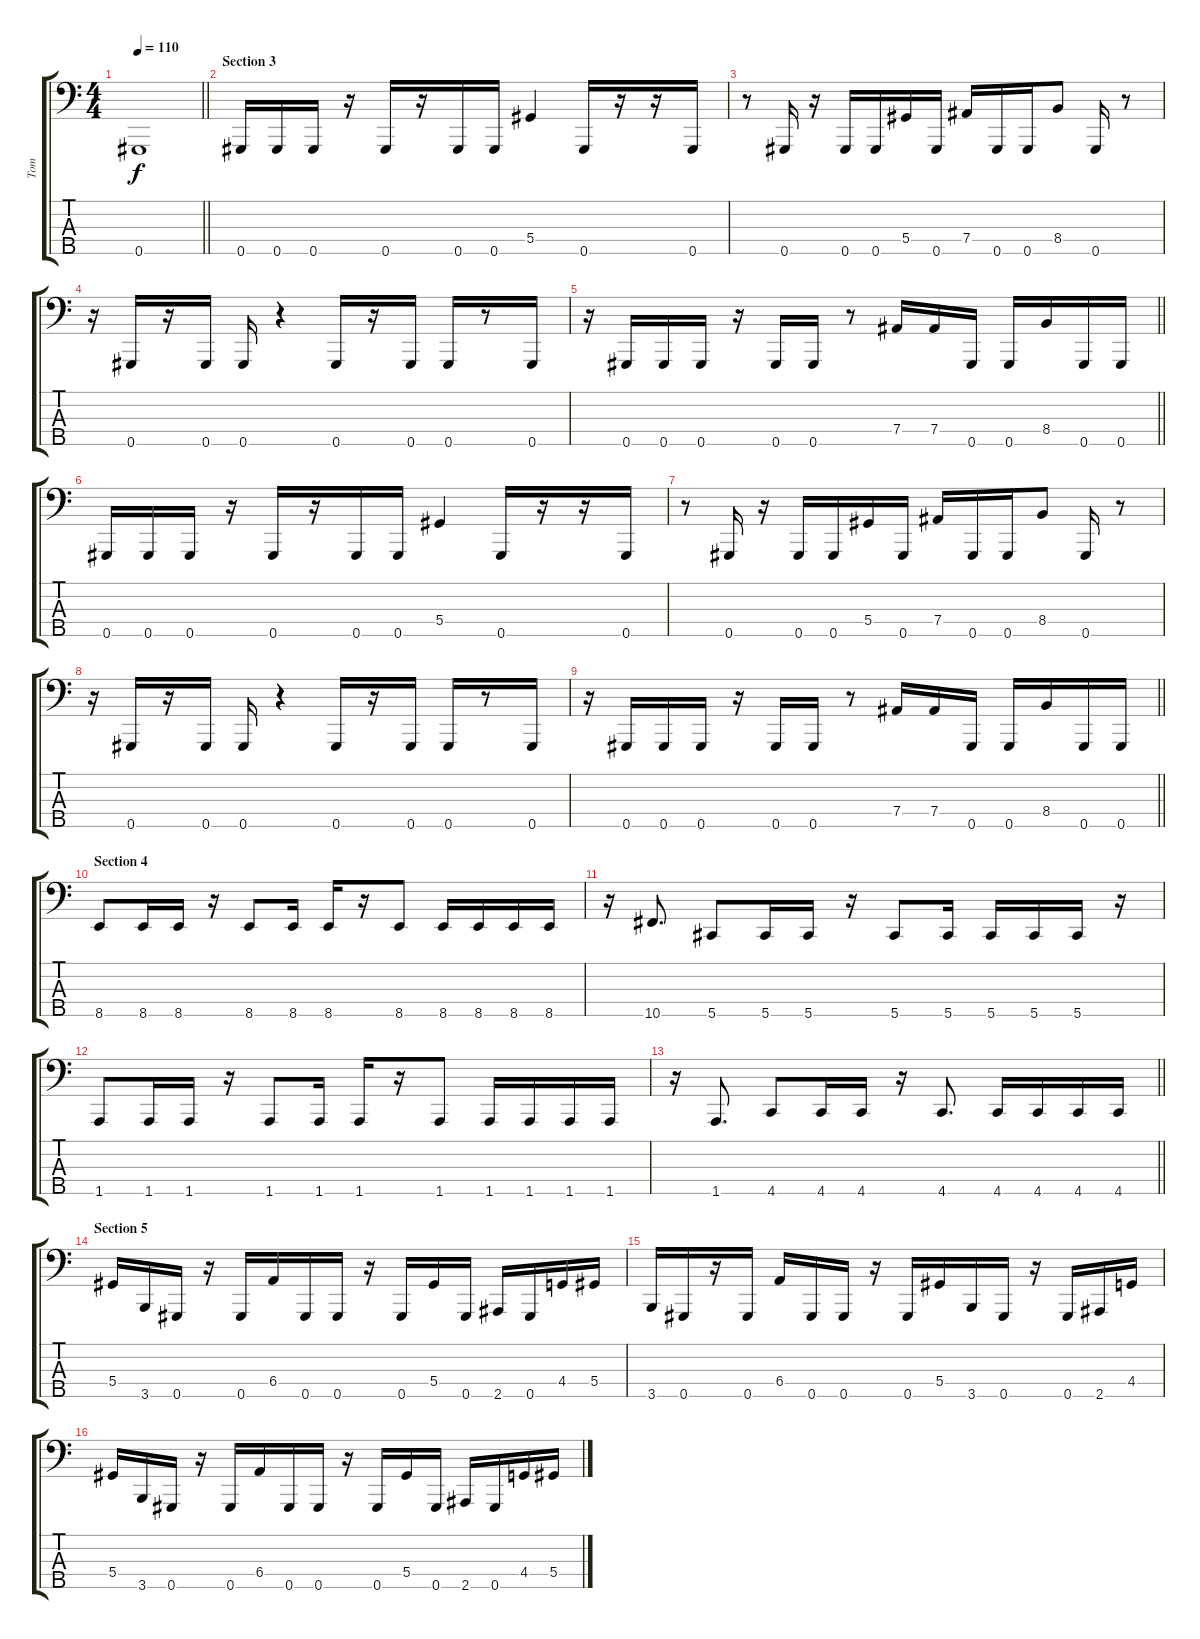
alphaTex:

\track ("Tom" "Tom") {instrument electricbasspick}
\staff {score tabs}
\tuning (Gb2 Db2 Ab1 Eb1 Ab0) {hide}
\ts (4 4)
\tempo 110
\clef f4
\barLineRight lightlight
\ks c
0.5{t}.1{dy f} |
\section ("" "Section 3")
0.5.16 0.5.16 0.5.16 r.16 0.5.16 r.16 0.5.16 0.5.16 5.4.4 0.5.16 r.16 r.16 0.5.16 |
r.8 0.5.16 r.16 0.5.16 0.5.16 5.4.16 0.5.16 7.4.16 0.5.16 0.5.16 8.4.8 0.5.16 r.8 |
r.16 0.5.16 r.16 0.5.16 0.5.16 r.4 0.5.16 r.16 0.5.16 0.5.16 r.8 0.5.16 |
\barLineRight lightlight
r.16 0.5.16 0.5.16 0.5.16 r.16 0.5.16 0.5.16 r.8 7.4.16 7.4.16 0.5.16 0.5.16 8.4.16 0.5.16 0.5.16 |
0.5.16 0.5.16 0.5.16 r.16 0.5.16 r.16 0.5.16 0.5.16 5.4.4 0.5.16 r.16 r.16 0.5.16 |
r.8 0.5.16 r.16 0.5.16 0.5.16 5.4.16 0.5.16 7.4.16 0.5.16 0.5.16 8.4.8 0.5.16 r.8 |
r.16 0.5.16 r.16 0.5.16 0.5.16 r.4 0.5.16 r.16 0.5.16 0.5.16 r.8 0.5.16 |
\barLineRight lightlight
r.16 0.5.16 0.5.16 0.5.16 r.16 0.5.16 0.5.16 r.8 7.4.16 7.4.16 0.5.16 0.5.16 8.4.16 0.5.16 0.5.16 |
\section ("" "Section 4")
8.5.8 8.5.16 8.5.16 r.16 8.5.8 8.5.16 8.5.16 r.16 8.5.8 8.5.16 8.5.16 8.5.16 8.5.16 |
r.16 10.5.8{d} 5.5.8 5.5.16 5.5.16 r.16 5.5.8 5.5.16 5.5.16 5.5.16 5.5.16 r.16 |
1.5.8 1.5.16 1.5.16 r.16 1.5.8 1.5.16 1.5.16 r.16 1.5.8 1.5.16 1.5.16 1.5.16 1.5.16 |
\barLineRight lightlight
r.16 1.5.8{d} 4.5.8 4.5.16 4.5.16 r.16 4.5.8{d} 4.5.16 4.5.16 4.5.16 4.5.16 |
\section ("" "Section 5")
5.4.16 3.5.16 0.5.16 r.16 0.5.16 6.4.16 0.5.16 0.5.16 r.16 0.5.16 5.4.16 0.5.16 2.5.16 0.5.16 4.4.16 5.4.16 |
3.5.16 0.5.16 r.16 0.5.16 6.4.16 0.5.16 0.5.16 r.16 0.5.16 5.4.16 3.5.16 0.5.16 r.16 0.5.16 2.5.16 4.4.16 |
5.4.16 3.5.16 0.5.16 r.16 0.5.16 6.4.16 0.5.16 0.5.16 r.16 0.5.16 5.4.16 0.5.16 2.5.16 0.5.16 4.4.16 5.4.16
